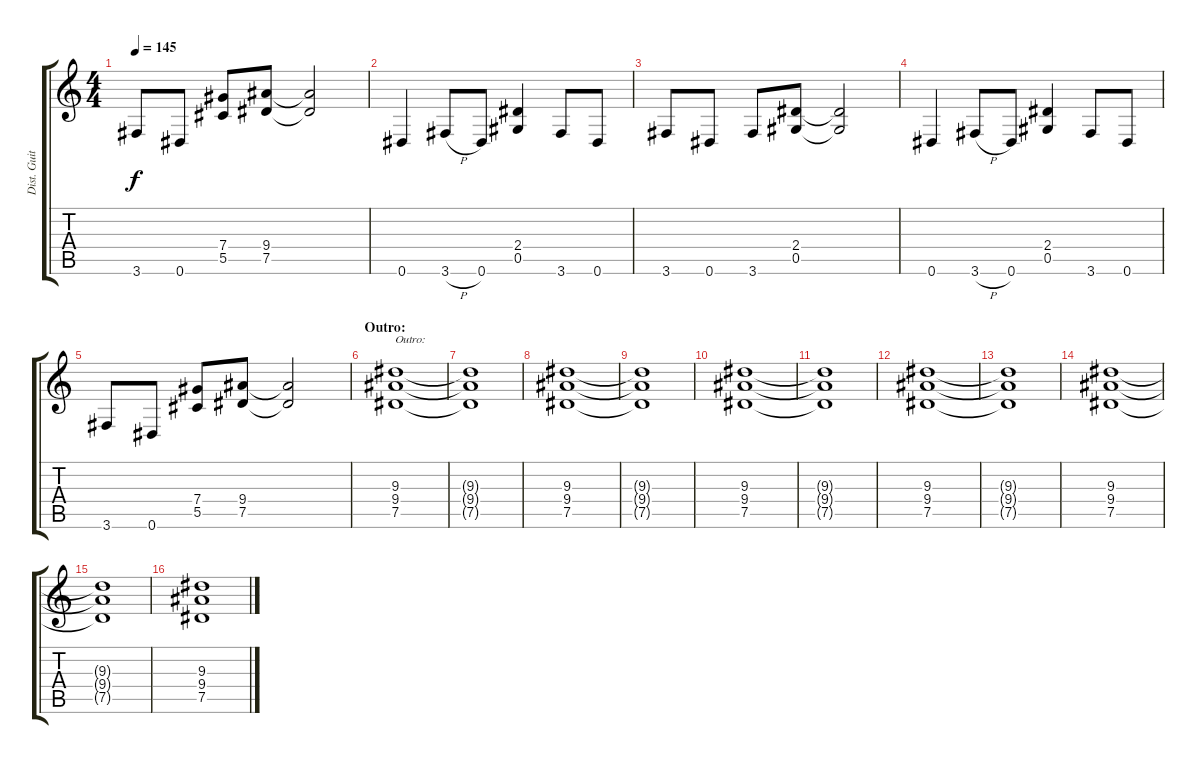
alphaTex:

\track ("Dist. Guitar 2" "Dist. Guit") {instrument distortionguitar}
\staff {score tabs}
\tuning (Eb4 Bb3 Gb3 Db3 Ab2 Eb2) {hide}
\ts (4 4)
\tempo 145
\clef g2
\ks c
3.6.8{dy f} 0.6.8 (7.4 5.5).8 (9.4 7.5).8 (9.4{t} 7.5{t}).2 |
0.6.4 3.6{h}.8 0.6.8 (2.4 0.5).4 3.6.8 0.6.8 |
3.6.8 0.6.8 3.6.8 (2.4 0.5).8 (2.4{t} 0.5{t}).2 |
0.6.4 3.6{h}.8 0.6.8 (2.4 0.5).4 3.6.8 0.6.8 |
3.6.8 0.6.8 (7.4 5.5).8 (9.4 7.5).8 (9.4{t} 7.5{t}).2 |
\section ("" "Outro:")
(9.3 9.4 7.5).1{txt "Outro:"} |
(9.3{t} 9.4{t} 7.5{t}).1 |
(9.3 9.4 7.5).1 |
(9.3{t} 9.4{t} 7.5{t}).1 |
(9.3 9.4 7.5).1 |
(9.3{t} 9.4{t} 7.5{t}).1 |
(9.3 9.4 7.5).1{volume 8} |
(9.3{t} 9.4{t} 7.5{t}).1 |
(9.3 9.4 7.5).1 |
(9.3{t} 9.4{t} 7.5{t}).1 |
(9.3 9.4 7.5).1{volume 4}
